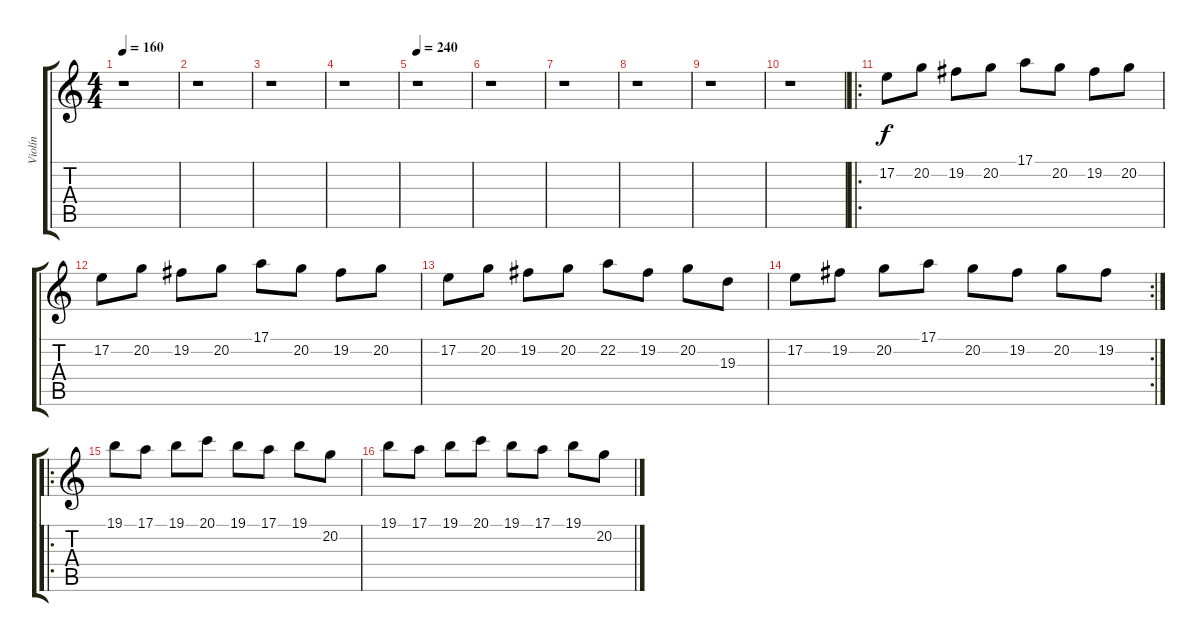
\track ("Violín" "Violín") {instrument violin}
\staff {score tabs}
\tuning (E4 B3 G3 D3 A2 E2) {hide}
\ts (4 4)
\tempo 160
\clef g2
\ks c
r.1{dy f} |
r.1 |
r.1 |
r.1 |
\tempo 240
r.1 |
r.1 |
r.1 |
r.1 |
r.1 |
r.1 |
\ro
17.2.8 20.2.8 19.2.8 20.2.8 17.1.8 20.2.8 19.2.8 20.2.8 |
17.2.8 20.2.8 19.2.8 20.2.8 17.1.8 20.2.8 19.2.8 20.2.8 |
17.2.8 20.2.8 19.2.8 20.2.8 22.2.8 19.2.8 20.2.8 19.3.8 |
\rc 2
17.2.8 19.2.8 20.2.8 17.1.8 20.2.8 19.2.8 20.2.8 19.2.8 |
\ro
19.1.8 17.1.8 19.1.8 20.1.8 19.1.8 17.1.8 19.1.8 20.2.8 |
19.1.8 17.1.8 19.1.8 20.1.8 19.1.8 17.1.8 19.1.8 20.2.8
